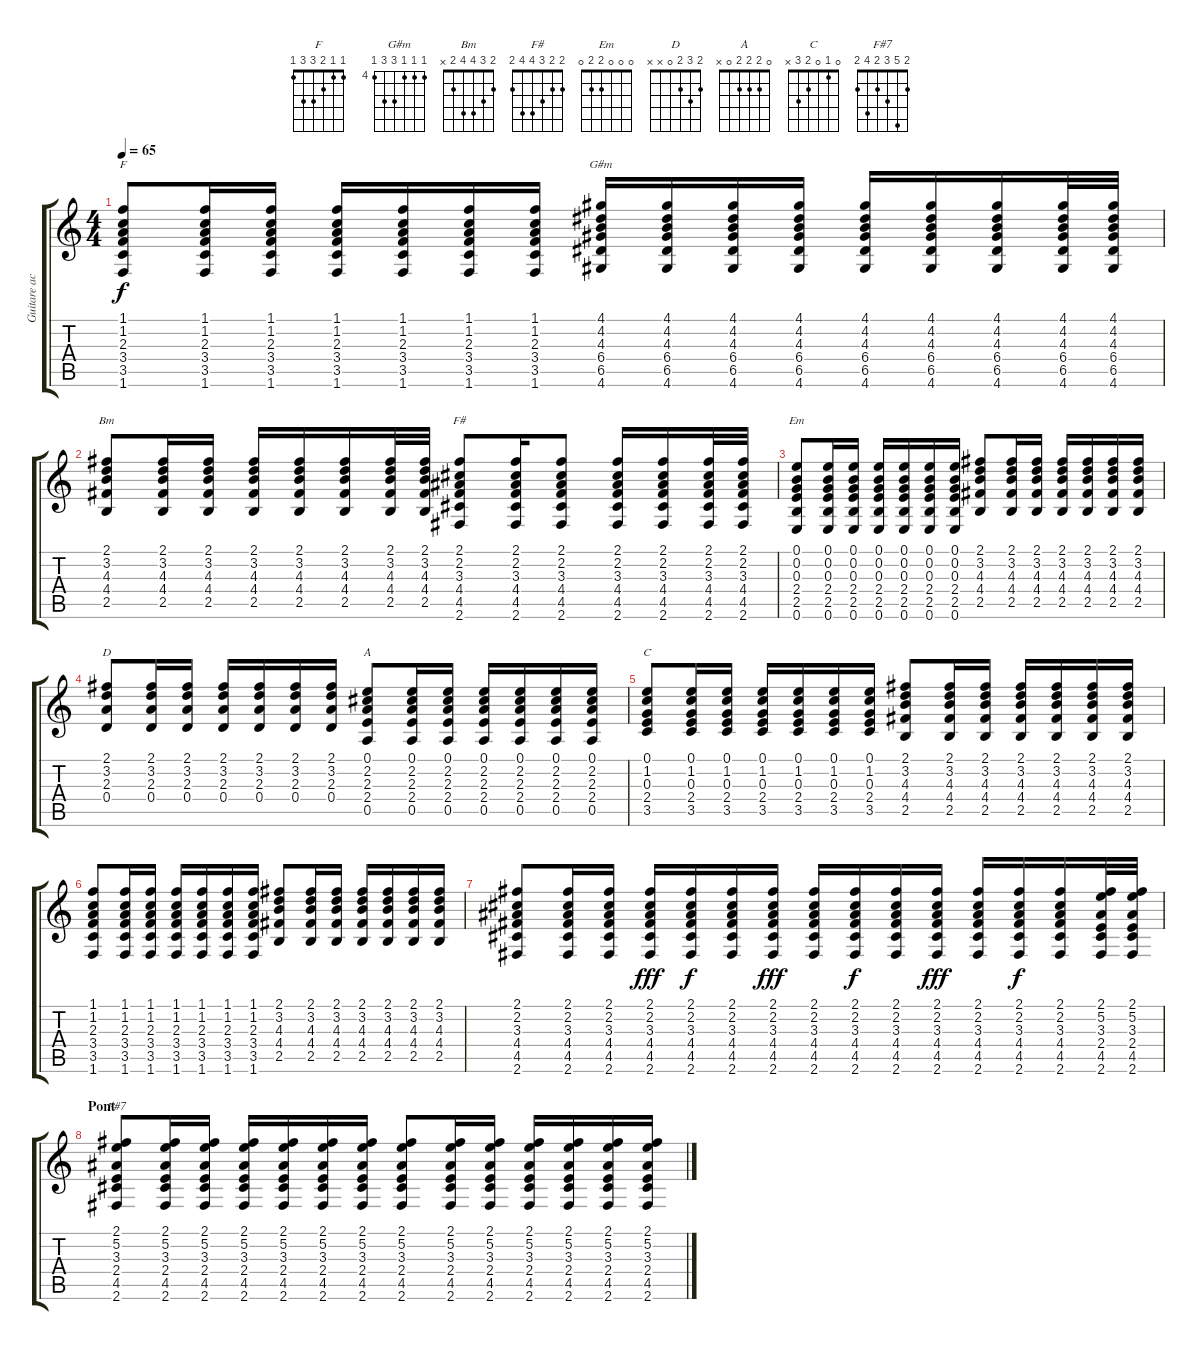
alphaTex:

\track ("Guitare acoustique" "Guitare ac") {instrument acousticguitarnylon}
\staff {score tabs}
\tuning (E4 B3 G3 D3 A2 E2) {hide}
\chord ("F" 1 1 2 3 3 1)
\chord ("G#m" 4 4 4 6 6 4) {firstfret 4}
\chord ("Bm" 2 3 4 4 2 x)
\chord ("F#" 2 2 3 4 4 2)
\chord ("Em" 0 0 0 2 2 0)
\chord ("D" 2 3 2 0 x x)
\chord ("A" 0 2 2 2 0 x)
\chord ("C" 0 1 0 2 3 x)
\chord ("F#7" 2 5 3 2 4 2)
\ts (4 4)
\tempo 65
\clef g2
\ks c
(1.1 1.2 2.3 3.4 3.5 1.6).8{ch "F" dy f} (1.1 1.2 2.3 3.4 3.5 1.6).16 (1.1 1.2 2.3 3.4 3.5 1.6).16 (1.1 1.2 2.3 3.4 3.5 1.6).16 (1.1 1.2 2.3 3.4 3.5 1.6).16 (1.1 1.2 2.3 3.4 3.5 1.6).16 (1.1 1.2 2.3 3.4 3.5 1.6).16 (4.1 4.2 4.3 6.4 6.5 4.6).16{ch "G#m"} (4.1 4.2 4.3 6.4 6.5 4.6).16 (4.1 4.2 4.3 6.4 6.5 4.6).16 (4.1 4.2 4.3 6.4 6.5 4.6).16 (4.1 4.2 4.3 6.4 6.5 4.6).16 (4.1 4.2 4.3 6.4 6.5 4.6).16 (4.1 4.2 4.3 6.4 6.5 4.6).16 (4.1 4.2 4.3 6.4 6.5 4.6).32 (4.1 4.2 4.3 6.4 6.5 4.6).32 |
(2.1 3.2 4.3 4.4 2.5).8{ch "Bm"} (2.1 3.2 4.3 4.4 2.5).16 (2.1 3.2 4.3 4.4 2.5).16 (2.1 3.2 4.3 4.4 2.5).16 (2.1 3.2 4.3 4.4 2.5).16 (2.1 3.2 4.3 4.4 2.5).16 (2.1 3.2 4.3 4.4 2.5).32 (2.1 3.2 4.3 4.4 2.5).32 (2.1 2.2 3.3 4.4 4.5 2.6).8{ch "F#"} (2.1 2.2 3.3 4.4 4.5 2.6).16 (2.1 2.2 3.3 4.4 4.5 2.6).8 (2.1 2.2 3.3 4.4 4.5 2.6).16 (2.1 2.2 3.3 4.4 4.5 2.6).16 (2.1 2.2 3.3 4.4 4.5 2.6).32 (2.1 2.2 3.3 4.4 4.5 2.6).32 |
(0.1 0.2 0.3 2.4 2.5 0.6).8{ch "Em"} (0.1 0.2 0.3 2.4 2.5 0.6).16 (0.1 0.2 0.3 2.4 2.5 0.6).16 (0.1 0.2 0.3 2.4 2.5 0.6).16 (0.1 0.2 0.3 2.4 2.5 0.6).16 (0.1 0.2 0.3 2.4 2.5 0.6).16 (0.1 0.2 0.3 2.4 2.5 0.6).16 (2.1 3.2 4.3 4.4 2.5).8 (2.1 3.2 4.3 4.4 2.5).16 (2.1 3.2 4.3 4.4 2.5).16 (2.1 3.2 4.3 4.4 2.5).16 (2.1 3.2 4.3 4.4 2.5).16 (2.1 3.2 4.3 4.4 2.5).16 (2.1 3.2 4.3 4.4 2.5).16 |
(2.1 3.2 2.3 0.4).8{ch "D"} (2.1 3.2 2.3 0.4).16 (2.1 3.2 2.3 0.4).16 (2.1 3.2 2.3 0.4).16 (2.1 3.2 2.3 0.4).16 (2.1 3.2 2.3 0.4).16 (2.1 3.2 2.3 0.4).16 (0.1 2.2 2.3 2.4 0.5).8{ch "A"} (0.1 2.2 2.3 2.4 0.5).16 (0.1 2.2 2.3 2.4 0.5).16 (0.1 2.2 2.3 2.4 0.5).16 (0.1 2.2 2.3 2.4 0.5).16 (0.1 2.2 2.3 2.4 0.5).16 (0.1 2.2 2.3 2.4 0.5).16 |
(0.1 1.2 0.3 2.4 3.5).8{ch "C"} (0.1 1.2 0.3 2.4 3.5).16 (0.1 1.2 0.3 2.4 3.5).16 (0.1 1.2 0.3 2.4 3.5).16 (0.1 1.2 0.3 2.4 3.5).16 (0.1 1.2 0.3 2.4 3.5).16 (0.1 1.2 0.3 2.4 3.5).16 (2.1 3.2 4.3 4.4 2.5).8 (2.1 3.2 4.3 4.4 2.5).16 (2.1 3.2 4.3 4.4 2.5).16 (2.1 3.2 4.3 4.4 2.5).16 (2.1 3.2 4.3 4.4 2.5).16 (2.1 3.2 4.3 4.4 2.5).16 (2.1 3.2 4.3 4.4 2.5).16 |
(1.1 1.2 2.3 3.4 3.5 1.6).8 (1.1 1.2 2.3 3.4 3.5 1.6).16 (1.1 1.2 2.3 3.4 3.5 1.6).16 (1.1 1.2 2.3 3.4 3.5 1.6).16 (1.1 1.2 2.3 3.4 3.5 1.6).16 (1.1 1.2 2.3 3.4 3.5 1.6).16 (1.1 1.2 2.3 3.4 3.5 1.6).16 (2.1 3.2 4.3 4.4 2.5).8 (2.1 3.2 4.3 4.4 2.5).16 (2.1 3.2 4.3 4.4 2.5).16 (2.1 3.2 4.3 4.4 2.5).16 (2.1 3.2 4.3 4.4 2.5).16 (2.1 3.2 4.3 4.4 2.5).16 (2.1 3.2 4.3 4.4 2.5).16 |
(2.1 2.2 3.3 4.4 4.5 2.6).8 (2.1 2.2 3.3 4.4 4.5 2.6).16 (2.1 2.2 3.3 4.4 4.5 2.6).16 (2.1 2.2 3.3 4.4 4.5 2.6).16{dy fff} (2.1 2.2 3.3 4.4 4.5 2.6).16{dy f} (2.1 2.2 3.3 4.4 4.5 2.6).16 (2.1 2.2 3.3 4.4 4.5 2.6).16{dy fff} (2.1 2.2 3.3 4.4 4.5 2.6).16 (2.1 2.2 3.3 4.4 4.5 2.6).16{dy f} (2.1 2.2 3.3 4.4 4.5 2.6).16 (2.1 2.2 3.3 4.4 4.5 2.6).16{dy fff} (2.1 2.2 3.3 4.4 4.5 2.6).16 (2.1 2.2 3.3 4.4 4.5 2.6).16{dy f} (2.1 2.2 3.3 4.4 4.5 2.6).16 (2.1 5.2 3.3 2.4 4.5 2.6).32 (2.1 5.2 3.3 2.4 4.5 2.6).32 |
\section ("" "Pont")
(2.1 5.2 3.3 2.4 4.5 2.6).8{ch "F#7"} (2.1 5.2 3.3 2.4 4.5 2.6).16 (2.1 5.2 3.3 2.4 4.5 2.6).16 (2.1 5.2 3.3 2.4 4.5 2.6).16 (2.1 5.2 3.3 2.4 4.5 2.6).16 (2.1 5.2 3.3 2.4 4.5 2.6).16 (2.1 5.2 3.3 2.4 4.5 2.6).16 (2.1 5.2 3.3 2.4 4.5 2.6).8 (2.1 5.2 3.3 2.4 4.5 2.6).16 (2.1 5.2 3.3 2.4 4.5 2.6).16 (2.1 5.2 3.3 2.4 4.5 2.6).16 (2.1 5.2 3.3 2.4 4.5 2.6).16 (2.1 5.2 3.3 2.4 4.5 2.6).16 (2.1 5.2 3.3 2.4 4.5 2.6).16
